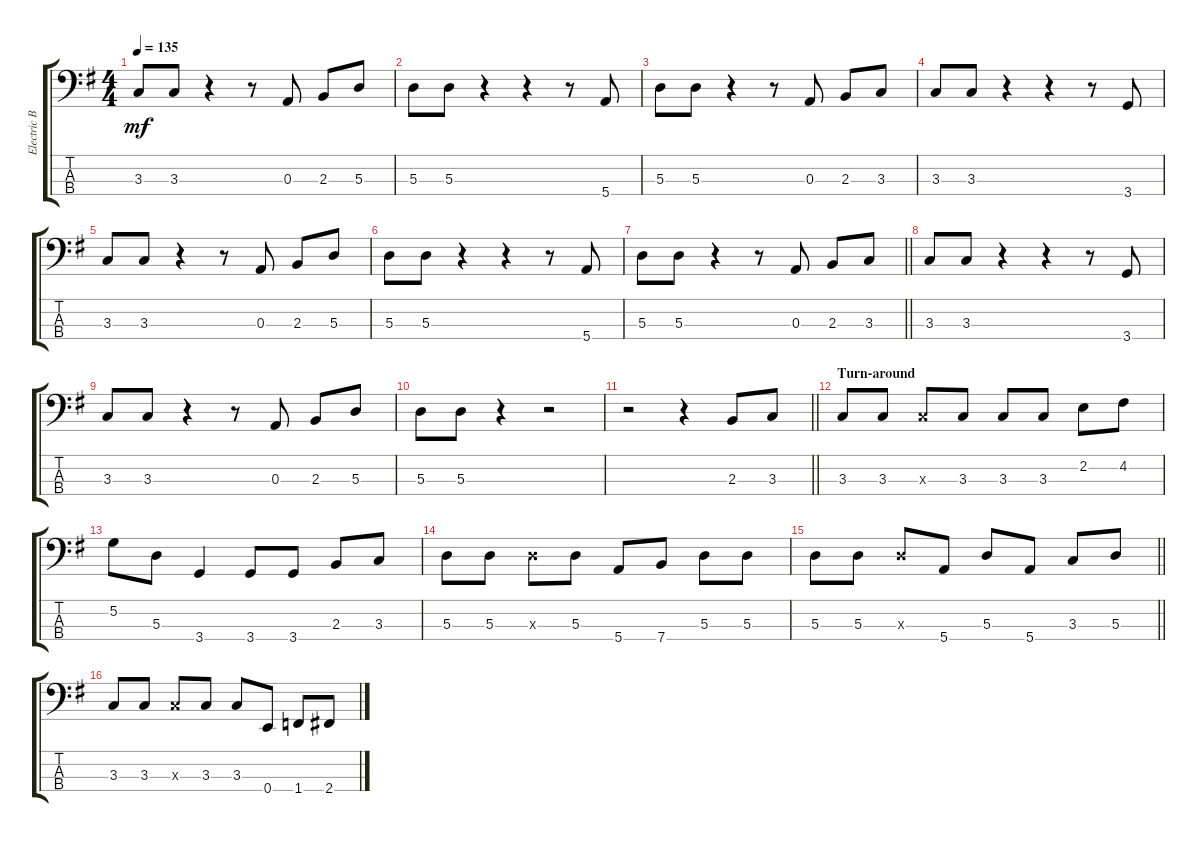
\track ("Electric Bass" "Electric B") {instrument electricbassfinger}
\staff {score tabs}
\tuning (G2 D2 A1 E1) {hide}
\ts (4 4)
\tempo 135
\clef f4
\ks g
3.3.8{dy mf} 3.3.8 r.4 r.8 0.3.8 2.3.8 5.3.8 |
5.3.8 5.3.8 r.4 r.4 r.8 5.4.8 |
5.3.8 5.3.8 r.4 r.8 0.3.8 2.3.8 3.3.8 |
3.3.8 3.3.8 r.4 r.4 r.8 3.4.8 |
3.3.8 3.3.8 r.4 r.8 0.3.8 2.3.8 5.3.8 |
5.3.8 5.3.8 r.4 r.4 r.8 5.4.8 |
\barLineRight lightlight
5.3.8 5.3.8 r.4 r.8 0.3.8 2.3.8 3.3.8 |
3.3.8 3.3.8 r.4 r.4 r.8 3.4.8 |
3.3.8 3.3.8 r.4 r.8 0.3.8 2.3.8 5.3.8 |
5.3.8 5.3.8 r.4 r.2 |
\barLineRight lightlight
r.2 r.4 2.3.8 3.3.8 |
\section ("" "Turn-around")
3.3.8 3.3.8 3.3{x}.8 3.3.8 3.3.8 3.3.8 2.2.8 4.2.8 |
5.2.8 5.3.8 3.4.4 3.4.8 3.4.8 2.3.8 3.3.8 |
5.3.8 5.3.8 5.3{x}.8 5.3.8 5.4.8 7.4.8 5.3.8 5.3.8 |
\barLineRight lightlight
5.3.8 5.3.8 5.3{x}.8 5.4.8 5.3.8 5.4.8 3.3.8 5.3.8 |
3.3.8 3.3.8 3.3{x}.8 3.3.8 3.3.8 0.4.8 1.4.8 2.4.8
